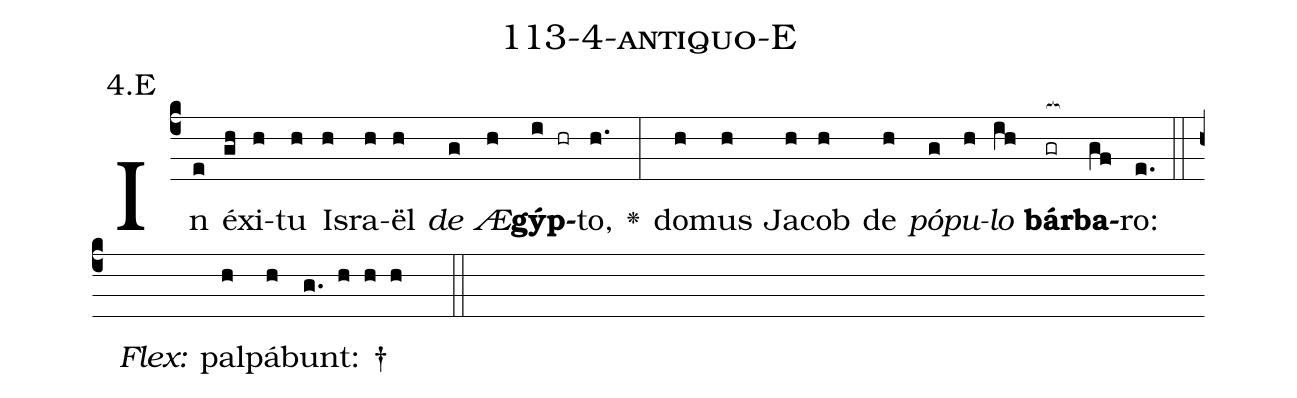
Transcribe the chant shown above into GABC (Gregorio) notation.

name: 113-4-antiquo-E;
annotation: 4.E;
%%
(c4)In(e) éx(gh)i(h)tu(h) Is(h)ra(h)ël(h) <i>de</i>(g) <i>Æ</i>(h)<b>gýp</b>(i hr)to,(h.) <v>\greheightstar</v>(:) do(h)mus(h) Ja(h)cob(h) de(h) <i>pó</i>(g)<i>pu</i>(h)<i>lo</i>(ih) <b>bár</b>(gr[ocb:1{])<b>ba</b>(gf[ocb:0}])ro:(e.) (::)
<i>Flex:</i>()  pal(h)pá(h)bunt: †(g. h h h  ::)

%E(h) u(g) o(h) u(ih) a(gf) e.(e.) (::)
